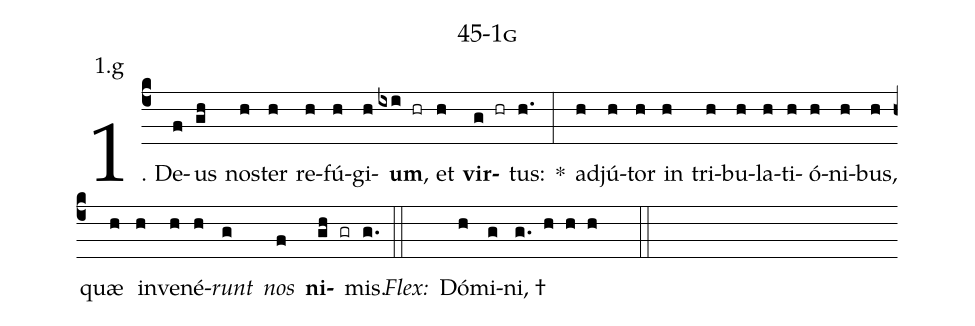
name: 45-1g;
annotation: 1.g;
%%
(c4)1. De(f)us(gh) nos(h)ter(h) re(h)fú(h)gi(h)<b>um</b>,(ixi hr) et(h) <b>vir</b>(g hr)tus:(h.) *(:) ad(h)jú(h)tor(h) in(h) tri(h)bu(h)la(h)ti(h)ó(h)ni(h)bus,(h) quæ(h) in(h)ve(h)né(h)<i>runt</i>(g) <i>nos</i>(f) <b>ni</b>(gh gr)mis.(g.) (::)
<i>Flex:</i>()  Dó(h)mi(g)ni, †(g. h h h  ::)
